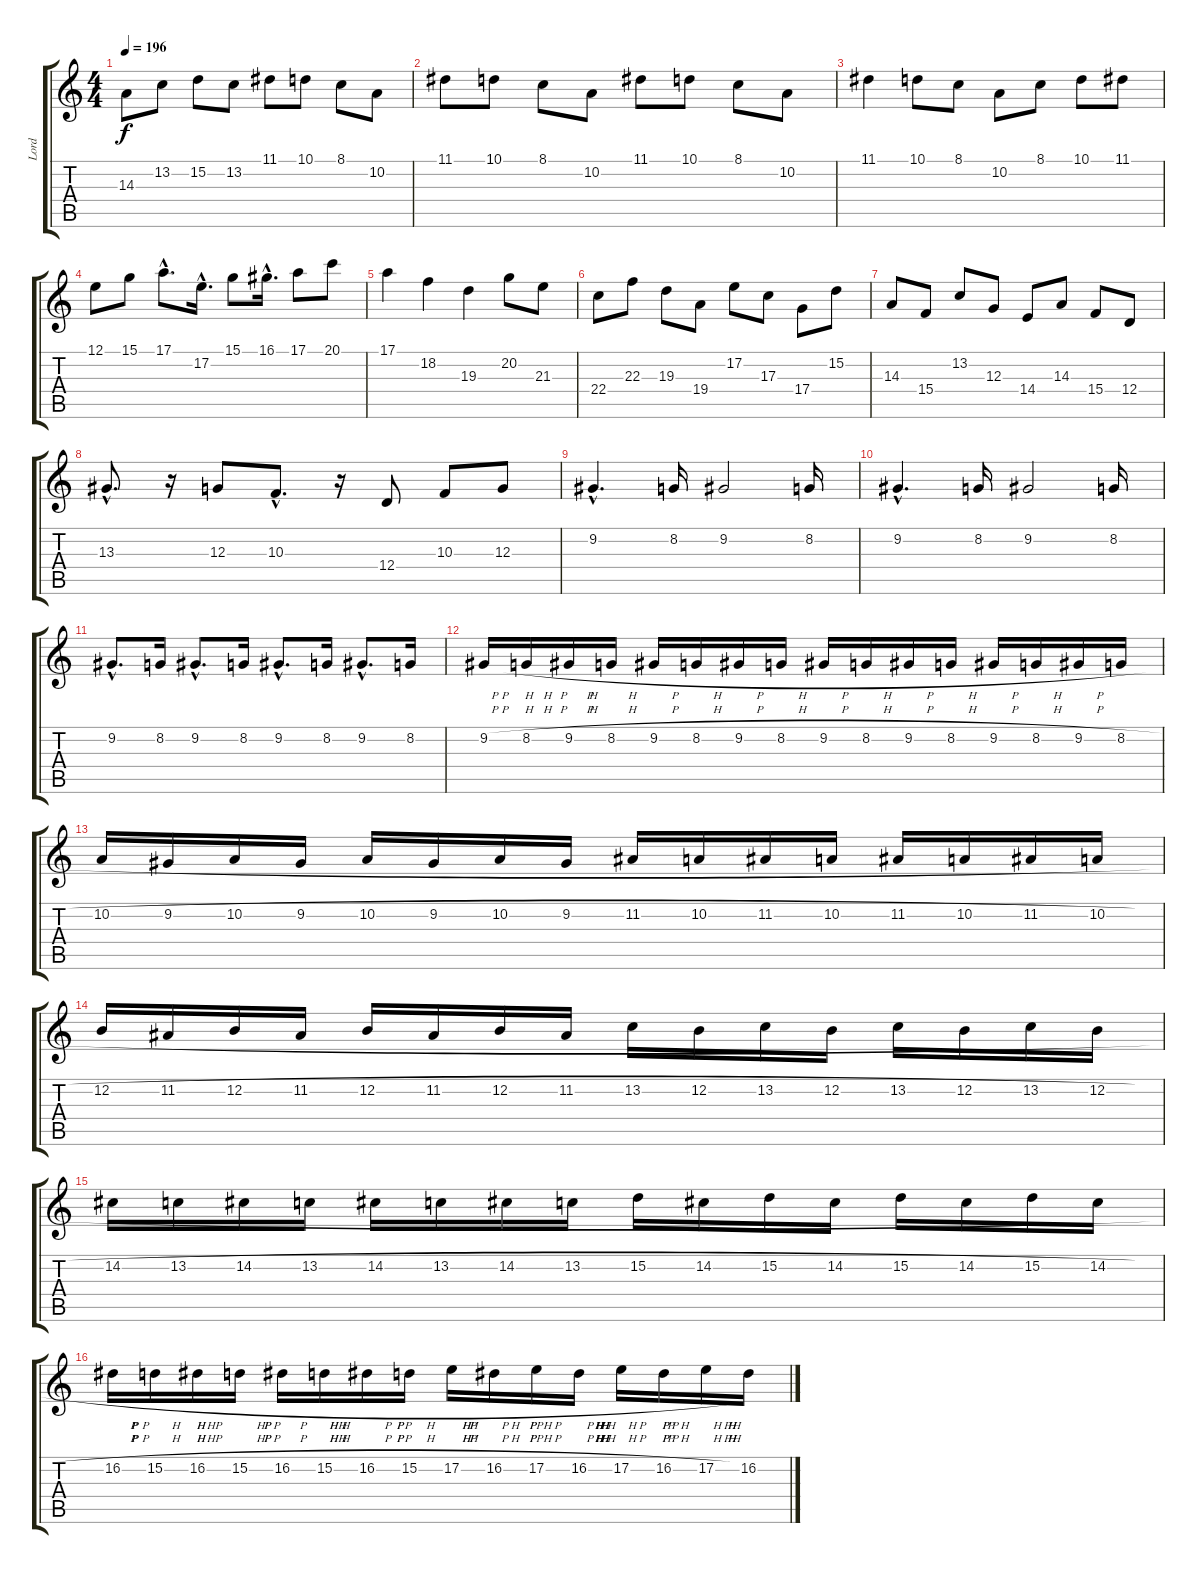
\track ("Lord" "Lord") {instrument rockorgan}
\staff {score tabs}
\tuning (E4 B3 G3 D3 A2 E2) {hide}
\ts (4 4)
\tempo 196
\clef g2
\ks c
14.3.8{dy f} 13.2.8 15.2.8 13.2.8 11.1.8 10.1.8 8.1.8 10.2.8 |
11.1.8 10.1.8 8.1.8 10.2.8 11.1.8 10.1.8 8.1.8 10.2.8 |
11.1.4 10.1.8 8.1.8 10.2.8 8.1.8 10.1.8 11.1.8 |
12.1.8 15.1.8 17.1{hac}.8{d} 17.2{hac}.16{d} 15.1.8 16.1{hac}.16{d} 17.1.8 20.1.8 |
17.1.4 18.2.4 19.3.4 20.2.8 21.3.8 |
22.4.8 22.3.8 19.3.8 19.4.8 17.2.8 17.3.8 17.4.8 15.2.8 |
14.3.8 15.4.8 13.2.8 12.3.8 14.4.8 14.3.8 15.4.8 12.4.8 |
13.3{hac}.8{d} r.16 12.3.8 10.3{hac}.8{d} r.16 12.4.8 10.3.8 12.3.8 |
9.2{hac}.4{d} 8.2.16 9.2.2 8.2.16 |
9.2{hac}.4{d} 8.2.16 9.2.2 8.2.16 |
9.2{hac}.8{d} 8.2.16 9.2{hac}.8{d} 8.2.16 9.2{hac}.8{d} 8.2.16 9.2{hac}.8{d} 8.2.16 |
9.2{h}.16 8.2{h}.16 9.2{h}.16 8.2{h}.16 9.2{h}.16 8.2{h}.16 9.2{h}.16 8.2{h}.16 9.2{h}.16 8.2{h}.16 9.2{h}.16 8.2{h}.16 9.2{h}.16 8.2{h}.16 9.2{h}.16 8.2{h}.16 |
10.2{h}.16 9.2{h}.16 10.2{h}.16 9.2{h}.16 10.2{h}.16 9.2{h}.16 10.2{h}.16 9.2{h}.16 11.2{h}.16 10.2{h}.16 11.2{h}.16 10.2{h}.16 11.2{h}.16 10.2{h}.16 11.2{h}.16 10.2{h}.16 |
12.2{h}.16 11.2{h}.16 12.2{h}.16 11.2{h}.16 12.2{h}.16 11.2{h}.16 12.2{h}.16 11.2{h}.16 13.2{h}.16 12.2{h}.16 13.2{h}.16 12.2{h}.16 13.2{h}.16 12.2{h}.16 13.2{h}.16 12.2{h}.16 |
14.2{h}.16 13.2{h}.16 14.2{h}.16 13.2{h}.16 14.2{h}.16 13.2{h}.16 14.2{h}.16 13.2{h}.16 15.2{h}.16 14.2{h}.16 15.2{h}.16 14.2{h}.16 15.2{h}.16 14.2{h}.16 15.2{h}.16 14.2{h}.16 |
16.2{h}.16 15.2{h}.16 16.2{h}.16 15.2{h}.16 16.2{h}.16 15.2{h}.16 16.2{h}.16 15.2{h}.16 17.2{h}.16 16.2{h}.16 17.2{h}.16 16.2{h}.16 17.2{h}.16 16.2{h}.16 17.2{h}.16 16.2.16
